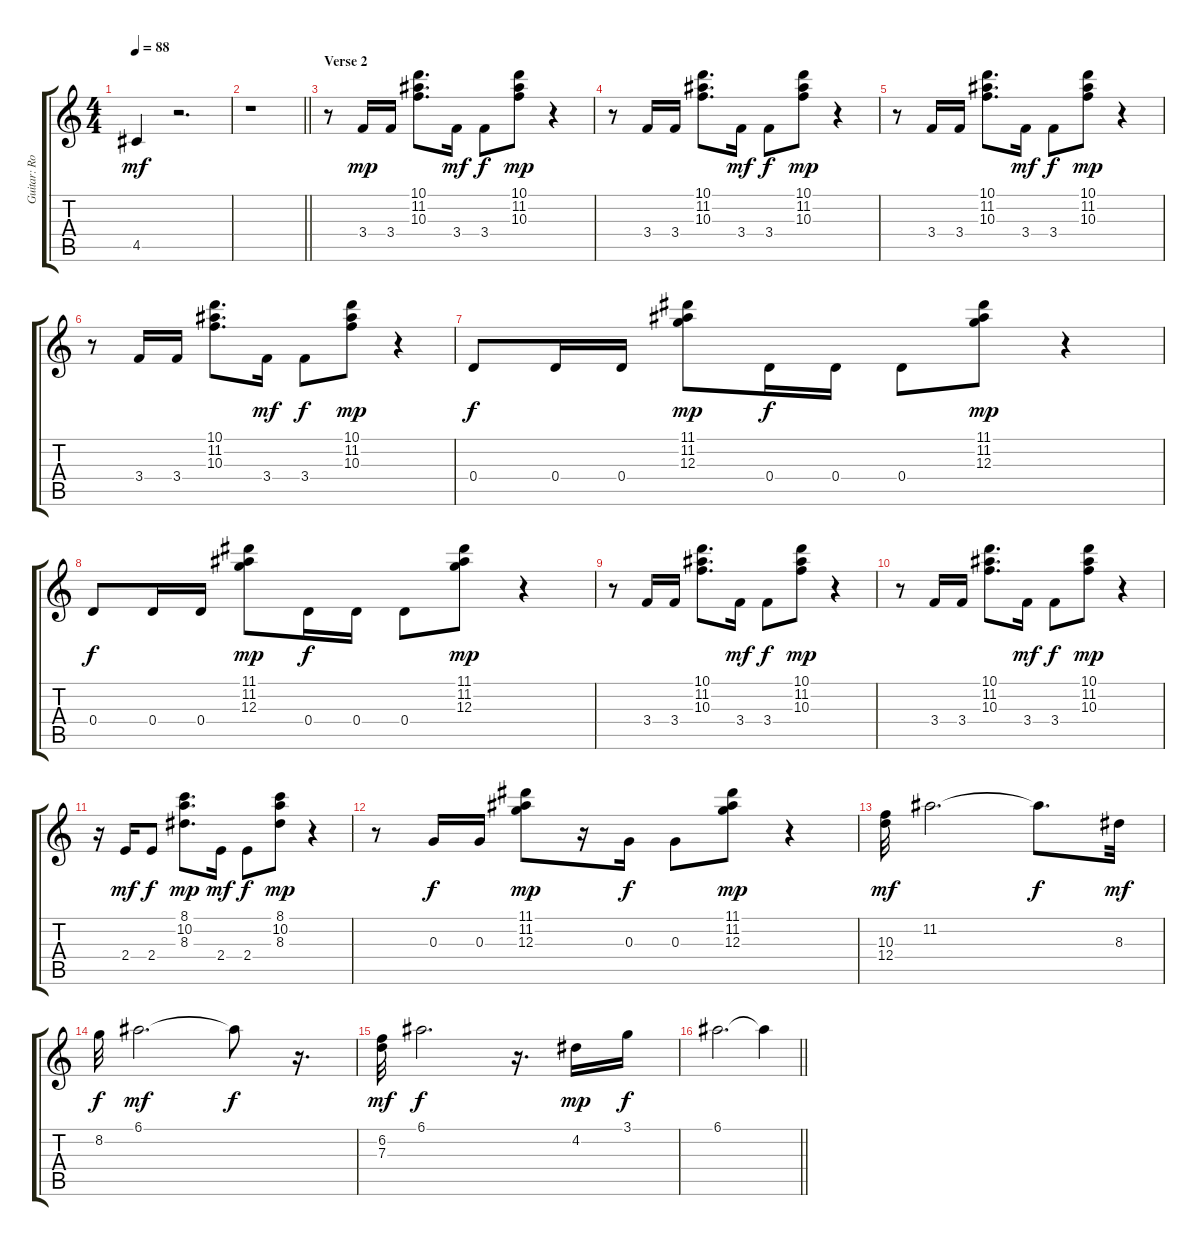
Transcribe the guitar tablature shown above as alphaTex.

\track ("Guitar: Robert White" "Guitar: Ro") {instrument electricguitarclean}
\staff {score tabs}
\tuning (E4 B3 G3 D3 A2 E2) {hide}
\ts (4 4)
\tempo 88
\clef g2
\ks c
4.5.4{dy mf} r.2{d} |
\barLineRight lightlight
r.1 |
\section ("" "Verse 2")
r.8 3.4.16{dy mp} 3.4.16 (10.1 11.2 10.3).8{d} 3.4.16{dy mf} 3.4.8{dy f} (10.1 11.2 10.3).8{dy mp} r.4 |
r.8 3.4.16 3.4.16 (10.1 11.2 10.3).8{d} 3.4.16{dy mf} 3.4.8{dy f} (10.1 11.2 10.3).8{dy mp} r.4 |
r.8 3.4.16 3.4.16 (10.1 11.2 10.3).8{d} 3.4.16{dy mf} 3.4.8{dy f} (10.1 11.2 10.3).8{dy mp} r.4 |
r.8 3.4.16 3.4.16 (10.1 11.2 10.3).8{d} 3.4.16{dy mf} 3.4.8{dy f} (10.1 11.2 10.3).8{dy mp} r.4 |
0.4.8{dy f} 0.4.16 0.4.16 (11.1 11.2 12.3).8{dy mp} 0.4.16{dy f} 0.4.16 0.4.8 (11.1 11.2 12.3).8{dy mp} r.4 |
0.4.8{dy f} 0.4.16 0.4.16 (11.1 11.2 12.3).8{dy mp} 0.4.16{dy f} 0.4.16 0.4.8 (11.1 11.2 12.3).8{dy mp} r.4 |
r.8 3.4.16 3.4.16 (10.1 11.2 10.3).8{d} 3.4.16{dy mf} 3.4.8{dy f} (10.1 11.2 10.3).8{dy mp} r.4 |
r.8 3.4.16 3.4.16 (10.1 11.2 10.3).8{d} 3.4.16{dy mf} 3.4.8{dy f} (10.1 11.2 10.3).8{dy mp} r.4 |
r.16 2.4.16{dy mf} 2.4.8{dy f} (8.1 10.2 8.3).8{d dy mp} 2.4.16{dy mf} 2.4.8{dy f} (8.1 10.2 8.3).8{dy mp} r.4 |
r.8 0.3.16{dy f} 0.3.16 (11.1 11.2 12.3).8{dy mp} r.16 0.3.16{dy f} 0.3.8 (11.1 11.2 12.3).8{dy mp} r.4 |
(10.3 12.4).32{dy mf} 11.2.2{d} 11.2{t}.8{d dy f} 8.3.32{dy mf} |
8.2.32{dy f} 6.1.2{d dy mf} 6.1{t}.8{dy f} r.16{d} |
(6.2 7.3).32{dy mf} 6.1.2{d dy f} r.16{d} 4.2.16{dy mp} 3.1.16{dy f} |
\barLineRight lightlight
6.1.2{d} 6.1{t}.4
